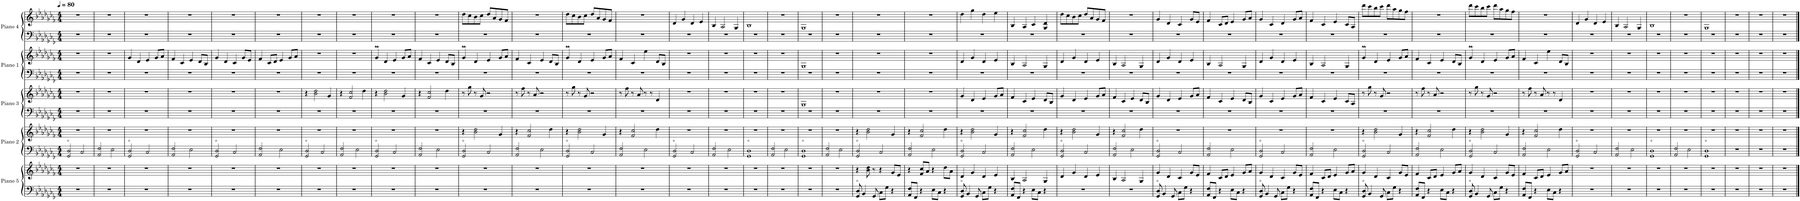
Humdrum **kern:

**kern	**kern	**kern	**kern	**kern	**kern	**kern	**kern	**kern	**kern
*part5	*part5	*part4	*part4	*part3	*part3	*part2	*part2	*part1	*part1
*staff10	*staff9	*staff8	*staff7	*staff6	*staff5	*staff4	*staff3	*staff2	*staff1
*I"Piano 5	*	*I"Piano 2	*	*I"Piano 3	*	*I"Piano 1	*	*I"Piano 4	*
*I'Pno. 5	*	*I'Pno. 2	*	*I'Pno. 3	*	*I'Pno. 1	*	*I'Pno. 4	*
*clefF4	*clefG2	*clefF4	*clefG2	*clefF4	*clefG2	*clefF4	*clefG2	*clefF4	*clefG2
*k[b-e-a-d-g-c-f-]	*k[b-e-a-d-g-c-f-]	*k[b-e-a-d-g-c-f-]	*k[b-e-a-d-g-c-f-]	*k[b-e-a-d-g-c-f-]	*k[b-e-a-d-g-c-f-]	*k[b-e-a-d-g-c-f-]	*k[b-e-a-d-g-c-f-]	*k[b-e-a-d-g-c-f-]	*k[b-e-a-d-g-c-f-]
*M4/4	*M4/4	*M4/4	*M4/4	*M4/4	*M4/4	*M4/4	*M4/4	*M4/4	*M4/4
*MM80	*MM80	*MM80	*MM80	*MM80	*MM80	*MM80	*MM80	*MM80	*MM80
=1	=1	=1	=1	=1	=1	=1	=1	=1	=1
!	!	!LO:TX:a:t=*	!	!	!	!	!	!	!
1r	1r	2GG-/ 2D-/	1r	1r	1r	1r	1r	1r	1r
.	.	2C-/	.	.	.	.	.	.	.
=2	=2	=2	=2	=2	=2	=2	=2	=2	=2
1r	1r	2AA-/ 2F-/	1r	1r	1r	1r	1r	1r	1r
.	.	2E-\	.	.	.	.	.	.	.
=3	=3	=3	=3	=3	=3	=3	=3	=3	=3
!	!	!LO:TX:a:t=*	!	!	!	!	!	!	!
1r	1r	2GG-/ 2D-/	1r	1r	1r	1r	4g-/	1r	1r
.	.	.	.	.	.	.	4d-/	.	.
.	.	2C-/	.	.	.	.	4e-/	.	.
.	.	.	.	.	.	.	8g-/L	.	.
.	.	.	.	.	.	.	8a-/J	.	.
=4	=4	=4	=4	=4	=4	=4	=4	=4	=4
1r	1r	2AA-/ 2F-/	1r	1r	1r	1r	4f-/	1r	1r
.	.	.	.	.	.	.	4c-/	.	.
.	.	2E-\	.	.	.	.	4e-/	.	.
.	.	.	.	.	.	.	8d-/L	.	.
.	.	.	.	.	.	.	8B-/J	.	.
=5	=5	=5	=5	=5	=5	=5	=5	=5	=5
!	!	!LO:TX:a:t=*	!	!	!	!	!	!	!
1r	1r	2GG-/ 2D-/	1r	1r	1r	1r	4g-/	1r	1r
.	.	.	.	.	.	.	4d-/	.	.
.	.	2C-/	.	.	.	.	4c-/	.	.
.	.	.	.	.	.	.	8g-/L	.	.
.	.	.	.	.	.	.	8e-/J	.	.
=6	=6	=6	=6	=6	=6	=6	=6	=6	=6
1r	1r	2AA-/ 2F-/	1r	1r	1r	1r	4f-/	1r	1r
.	.	.	.	.	.	.	8c-/L	.	.
.	.	.	.	.	.	.	8d-/J	.	.
.	.	2E-\	.	.	.	.	4e-/	.	.
.	.	.	.	.	.	.	8g-/L	.	.
.	.	.	.	.	.	.	8a-/J	.	.
=7	=7	=7	=7	=7	=7	=7	=7	=7	=7
!	!	!LO:TX:a:t=*	!	!	!	!	!	!	!
1r	1r	2GG-/ 2D-/	1r	1r	4r	1r	1r	1r	1r
.	.	.	.	.	2b-\ 2dd-\	.	.	.	.
.	.	2C-/	.	.	.	.	.	.	.
.	.	.	.	.	4g-/	.	.	.	.
=8	=8	=8	=8	=8	=8	=8	=8	=8	=8
1r	1r	2AA-/ 2F-/	1r	1r	4r	1r	1r	1r	1r
.	.	.	.	.	2f-/ 2cc-/	.	.	.	.
.	.	2E-\	.	.	.	.	.	.	.
.	.	.	.	.	4dd-\	.	.	.	.
=9	=9	=9	=9	=9	=9	=9	=9	=9	=9
!	!	!LO:TX:a:t=*	!	!	!	!	!	!	!
1r	1r	2GG-/ 2D-/	1r	1r	4r	1r	4g-M/	1r	1r
.	.	.	.	.	2b-\ 2dd-\	.	4d-/	.	.
.	.	2C-/	.	.	.	.	4e-/	.	.
.	.	.	.	.	4g-/	.	8g-/L	.	.
.	.	.	.	.	.	.	8a-/J	.	.
=10	=10	=10	=10	=10	=10	=10	=10	=10	=10
1r	1r	2AA-/ 2F-/	1r	1r	4r	1r	4f-/	1r	1r
.	.	.	.	.	2f-/ 2cc-/	.	4c-/	.	.
.	.	2E-\	.	.	.	.	4e-/	.	.
.	.	.	.	.	4dd-\	.	8d-/L	.	.
.	.	.	.	.	.	.	8B-/J	.	.
=11	=11	=11	=11	=11	=11	=11	=11	=11	=11
!	!	!LO:TX:a:t=*	!	!	!	!	!	!	!
1r	1r	2GG-/ 2D-/	4r	1r	8r	1r	4g-M/	1r	8dd-\L
.	.	.	.	.	8gg-\	.	.	.	8cc-\
.	.	.	2b-\ 2dd-\	.	8r	.	4d-/	.	8b-\
.	.	.	.	.	8g-/	.	.	.	8cc-\J
.	.	2C-/	.	.	2r	.	4e-/	.	8dd-/L
.	.	.	.	.	.	.	.	.	8a-/
.	.	.	4g-/	.	.	.	8g-/L	.	8g-/
.	.	.	.	.	.	.	8a-/J	.	8f-/J
=12	=12	=12	=12	=12	=12	=12	=12	=12	=12
1r	1r	2AA-/ 2F-/	4r	1r	8r	1r	4f-/	1r	1r
.	.	.	.	.	8ff-\	.	.	.	.
.	.	.	2f-/ 2cc-/	.	8r	.	4c-/	.	.
.	.	.	.	.	8a-/	.	.	.	.
.	.	2E-\	.	.	2r	.	4e-/	.	.
.	.	.	4dd-\	.	.	.	8d-/L	.	.
.	.	.	.	.	.	.	8B-/J	.	.
=13	=13	=13	=13	=13	=13	=13	=13	=13	=13
!	!	!LO:TX:a:t=*	!	!	!	!	!	!	!
1r	1r	2GG-/ 2D-/	4r	1r	8r	1r	4g-M/	1r	8dd-\L
.	.	.	.	.	8gg-\	.	.	.	8cc-\
.	.	.	2b-\ 2dd-\	.	8r	.	4d-/	.	8b-\
.	.	.	.	.	8g-/	.	.	.	8cc-\J
.	.	2C-/	.	.	2r	.	4e-/	.	8dd-/L
.	.	.	.	.	.	.	.	.	8a-/
.	.	.	4g-/	.	.	.	8g-/L	.	8g-/
.	.	.	.	.	.	.	8a-/J	.	8f-/J
=14	=14	=14	=14	=14	=14	=14	=14	=14	=14
1r	1r	2AA-/ 2F-/	4r	1r	8r	1r	4f-/	1r	1r
.	.	.	.	.	8ff-\	.	.	.	.
.	.	.	2f-/ 2cc-/	.	8r	.	4c-/	.	.
.	.	.	.	.	8a-/	.	.	.	.
.	.	2E-\	.	.	8r	.	4ee-\	.	.
.	.	.	.	.	8r	.	.	.	.
.	.	.	4dd-\	.	4d-/	.	8d-/L	.	.
.	.	.	.	.	.	.	8B-/J	.	.
=15	=15	=15	=15	=15	=15	=15	=15	=15	=15
!	!	!LO:TX:a:t=*	!	!	!	!	!	!	!
1r	1r	2GG-/ 2D-/	1r	1r	1r	1r	1r	1r	4d-/
.	.	.	.	.	.	.	.	.	4g-/
.	.	2C-/	.	.	.	.	.	.	4d-/
.	.	.	.	.	.	.	.	.	4e-/
=16	=16	=16	=16	=16	=16	=16	=16	=16	=16
1r	1r	2AA-/ 2F-/	1r	1r	1r	1r	1r	1r	4B-/
.	.	.	.	.	.	.	.	.	2A-/
.	.	2E-\	.	.	.	.	.	.	.
.	.	.	.	.	.	.	.	.	4G-/
=17	=17	=17	=17	=17	=17	=17	=17	=17	=17
!	!	!LO:TX:a:t=*	!	!	!	!	!	!	!
1r	1r	1GG- 1D-	1r	1r	1r	1r	1r	1r	1B-
=18	=18	=18	=18	=18	=18	=18	=18	=18	=18
1r	1r	2AA-/ 2F-/	1r	1r	1r	1r	1r	1r	1r
.	.	2E-\	.	.	.	.	.	.	.
=19	=19	=19	=19	=19	=19	=19	=19	=19	=19
!	!	!LO:TX:a:t=*	!	!	!	!	!	!	!
1r	1r	1GG- 1D-	1r	1r	1G-	1r	1G-	1r	1G-
=20	=20	=20	=20	=20	=20	=20	=20	=20	=20
1r	1r	2AA-/ 2F-/	1r	1r	1r	1r	1r	1r	1r
.	.	2E-\	.	.	.	.	.	.	.
=21	=21	=21	=21	=21	=21	=21	=21	=21	=21
!	!	!LO:TX:a:t=*	!	!	!	!	!	!	!
!LO:TX:a:t=*	!	!	!	!	!	!	!	!	!
8GG-/ 8D-/	4r	2GG-/ 2D-/	4r	1r	1r	1r	1r	1r	1r
4BB-/	.	.	.	.	.	.	.	.	.
.	8b-\ 8dd-\	.	2b-\ 2dd-\	.	.	.	.	.	.
8GG-/	8r	.	.	.	.	.	.	.	.
8C-\L	4r	2C-/	.	.	.	.	.	.	.
8G-\J	.	.	.	.	.	.	.	.	.
4r	8g-/L	.	4g-/	.	.	.	.	.	.
.	8e-/J	.	.	.	.	.	.	.	.
=22	=22	=22	=22	=22	=22	=22	=22	=22	=22
8AA-/ 8F-/L	4r	2AA-/ 2F-/	4r	1r	1r	1r	1r	1r	1r
8FF-/J	.	.	.	.	.	.	.	.	.
4r	8f-/ 8cc-/L	.	2f-/ 2cc-/	.	.	.	.	.	.
.	8a-/J	.	.	.	.	.	.	.	.
8E-\L	4r	2E-\	.	.	.	.	.	.	.
8C-\J	.	.	.	.	.	.	.	.	.
4r	8dd-\L	.	4dd-\	.	.	.	.	.	.
.	8a-\J	.	.	.	.	.	.	.	.
=23	=23	=23	=23	=23	=23	=23	=23	=23	=23
!	!	!LO:TX:a:t=*	!	!	!	!	!	!	!
!LO:TX:a:t=*	!	!	!	!	!	!	!	!	!
8GG-/ 8D-/	4d-/	2GG-/ 2D-/	4r	1r	4g-/	1r	4d-/	1r	4dd-\
4BB-/	.	.	.	.	.	.	.	.	.
.	4g-/	.	2b-\ 2dd-\	.	4d-/	.	4g-/	.	4gg-\
8GG-/	.	.	.	.	.	.	.	.	.
8C-\L	4d-/	2C-/	.	.	4e-/	.	4d-/	.	4dd-\
8G-\J	.	.	.	.	.	.	.	.	.
4r	4e-/	.	4g-/	.	8g-/L	.	4e-/	.	4ee-\
.	.	.	.	.	8a-/J	.	.	.	.
=24	=24	=24	=24	=24	=24	=24	=24	=24	=24
8AA-/ 8F-/L	4B-/	2AA-/ 2F-/	4r	1r	4f-/	1r	4B-/	1r	4B-/
8FF-/J	.	.	.	.	.	.	.	.	.
4r	2A-/	.	2f-/ 2cc-/	.	4c-/	.	2A-/	.	4A-/
8E-\L	.	2E-\	.	.	4e-/	.	.	.	4c-/
8C-\J	.	.	.	.	.	.	.	.	.
4r	4G-/	.	4dd-\	.	8d-/L	.	4G-/	.	4G-/ 4d-/
.	.	.	.	.	8B-/J	.	.	.	.
=25	=25	=25	=25	=25	=25	=25	=25	=25	=25
!	!	!LO:TX:a:t=*	!	!	!	!	!	!	!
1r	4d-/	2GG-/ 2D-/	4r	1r	4g-/	1r	4d-/	1r	8dd-\L
.	.	.	.	.	.	.	.	.	8cc-\
.	4g-/	.	2b-\ 2dd-\	.	4d-/	.	4g-/	.	8b-\
.	.	.	.	.	.	.	.	.	8cc-\J
.	4d-/	2C-/	.	.	4e-/	.	4d-/	.	8dd-/L
.	.	.	.	.	.	.	.	.	8a-/
.	4e-/	.	4g-/	.	8g-/L	.	4e-/	.	8g-/
.	.	.	.	.	8a-/J	.	.	.	8f-/J
=26	=26	=26	=26	=26	=26	=26	=26	=26	=26
1r	4B-/	2AA-/ 2F-/	4r	1r	4f-/	1r	4B-/	1r	1r
.	2A-/	.	2f-/ 2cc-/	.	4c-/	.	2A-/	.	.
.	.	2E-\	.	.	4e-/	.	.	.	.
.	4G-/	.	4dd-\	.	8d-/L	.	4G-/	.	.
.	.	.	.	.	8B-/J	.	.	.	.
=27	=27	=27	=27	=27	=27	=27	=27	=27	=27
!	!	!LO:TX:a:t=*	!	!	!	!	!	!	!
!LO:TX:a:t=*	!	!	!	!	!	!	!	!	!
8GG-/ 8D-/	4g-/	2GG-/ 2D-/	1r	1r	4g-/	1r	4d-/	1r	4g-/
4BB-/	.	.	.	.	.	.	.	.	.
.	4d-/	.	.	.	4d-/	.	4g-/	.	4d-/
8GG-/	.	.	.	.	.	.	.	.	.
8C-\L	4c-/	2C-/	.	.	4e-/	.	4d-/	.	4c-/
8G-\J	.	.	.	.	.	.	.	.	.
4r	8g-/L	.	.	.	8g-/L	.	4e-/	.	8g-/L
.	8e-/J	.	.	.	8a-/J	.	.	.	8e-/J
=28	=28	=28	=28	=28	=28	=28	=28	=28	=28
8AA-/ 8F-/L	4f-/	2AA-/ 2F-/	1r	1r	4f-/	1r	4B-/	1r	4f-/
8FF-/J	.	.	.	.	.	.	.	.	.
4r	8c-/L	.	.	.	4c-/	.	2A-/	.	8c-/L
.	8d-/J	.	.	.	.	.	.	.	8d-/J
8E-\L	4e-/	2E-\	.	.	4e-/	.	.	.	4e-/
8C-\J	.	.	.	.	.	.	.	.	.
4r	8g-/L	.	.	.	8d-/L	.	4G-/	.	8g-/L
.	8a-/J	.	.	.	8B-/J	.	.	.	8a-/J
=29	=29	=29	=29	=29	=29	=29	=29	=29	=29
!	!	!LO:TX:a:t=*	!	!	!	!	!	!	!
!LO:TX:a:t=*	!	!	!	!	!	!	!	!	!
8GG-/ 8D-/	4g-/	2GG-/ 2D-/	1r	1r	4g-/	1r	4d-/	1r	4g-/
4BB-/	.	.	.	.	.	.	.	.	.
.	4d-/	.	.	.	4c-/	.	4g-/	.	4c-/
8GG-/	.	.	.	.	.	.	.	.	.
8C-\L	4c-/	2C-/	.	.	4e-/	.	4d-/	.	4d-/
8G-\J	.	.	.	.	.	.	.	.	.
4r	8g-/L	.	.	.	8g-/L	.	4e-/	.	8g-/L
.	8e-/J	.	.	.	8a-/J	.	.	.	8a-/J
=30	=30	=30	=30	=30	=30	=30	=30	=30	=30
8AA-/ 8F-/L	4f-/	2AA-/ 2F-/	1r	1r	4f-/	1r	4B-/	1r	4f-/
8FF-/J	.	.	.	.	.	.	.	.	.
4r	8c-/L	.	.	.	4c-/	.	2A-/	.	4c-/
.	8d-/J	.	.	.	.	.	.	.	.
8E-\L	4e-/	2E-\	.	.	4e-/	.	.	.	4e-/
8C-\J	.	.	.	.	.	.	.	.	.
4r	8g-/L	.	.	.	8c-/L	.	4G-/	.	8c-/L
.	8a-/J	.	.	.	8A-/J	.	.	.	8A-/J
=31	=31	=31	=31	=31	=31	=31	=31	=31	=31
!	!	!LO:TX:a:t=*	!	!	!	!	!	!	!
!LO:TX:a:t=*	!	!	!	!	!	!	!	!	!
8GG-/ 8D-/	4g-/	2GG-/ 2D-/	4r	1r	8r	1r	4g-M/	1r	8ddd-\L
4BB-/	.	.	.	.	8gg-\	.	.	.	8ccc-\
.	4d-/	.	2b-\ 2dd-\	.	8r	.	4d-/	.	8bb-\
8GG-/	.	.	.	.	8g-/	.	.	.	8ccc-\J
8C-\L	4c-/	2C-/	.	.	2r	.	4e-/	.	8ddd-\L
8G-\J	.	.	.	.	.	.	.	.	8aa-\
4r	8g-/L	.	4g-/	.	.	.	8g-/L	.	8gg-\
.	8e-/J	.	.	.	.	.	8a-/J	.	8ff-\J
=32	=32	=32	=32	=32	=32	=32	=32	=32	=32
8AA-/ 8F-/L	4f-/	2AA-/ 2F-/	4r	1r	8r	1r	4f-/	1r	1r
8FF-/J	.	.	.	.	8ff-\	.	.	.	.
4r	8c-/L	.	2f-/ 2cc-/	.	8r	.	4c-/	.	.
.	8d-/J	.	.	.	8a-/	.	.	.	.
8E-\L	4e-/	2E-\	.	.	2r	.	4e-/	.	.
8C-\J	.	.	.	.	.	.	.	.	.
4r	8g-/L	.	4dd-\	.	.	.	8d-/L	.	.
.	8a-/J	.	.	.	.	.	8B-/J	.	.
=33	=33	=33	=33	=33	=33	=33	=33	=33	=33
!	!	!LO:TX:a:t=*	!	!	!	!	!	!	!
!LO:TX:a:t=*	!	!	!	!	!	!	!	!	!
8GG-/ 8D-/	4g-/	2GG-/ 2D-/	4r	1r	8r	1r	4g-M/	1r	8ddd-\L
4BB-/	.	.	.	.	8gg-\	.	.	.	8ccc-\
.	4d-/	.	2b-\ 2dd-\	.	8r	.	4d-/	.	8bb-\
8GG-/	.	.	.	.	8g-/	.	.	.	8ccc-\J
8C-\L	4c-/	2C-/	.	.	2r	.	4e-/	.	8ddd-\L
8G-\J	.	.	.	.	.	.	.	.	8aa-\
4r	8g-/L	.	4g-/	.	.	.	8g-/L	.	8gg-\
.	8e-/J	.	.	.	.	.	8a-/J	.	8ff-\J
=34	=34	=34	=34	=34	=34	=34	=34	=34	=34
8AA-/ 8F-/L	4f-/	2AA-/ 2F-/	4r	1r	8r	1r	4f-/	1r	1r
8FF-/J	.	.	.	.	8ff-\	.	.	.	.
4r	8c-/L	.	2f-/ 2cc-/	.	8r	.	4c-/	.	.
.	8d-/J	.	.	.	8a-/	.	.	.	.
8E-\L	4e-/	2E-\	.	.	8r	.	4ee-\	.	.
8C-\J	.	.	.	.	8r	.	.	.	.
4r	8g-/L	.	4dd-\	.	4d-/	.	8d-/L	.	.
.	8a-/J	.	.	.	.	.	8B-/J	.	.
=35	=35	=35	=35	=35	=35	=35	=35	=35	=35
!	!	!LO:TX:a:t=*	!	!	!	!	!	!	!
1r	1r	2GG-/ 2D-/	1r	1r	1r	1r	1r	1r	4d-/
.	.	.	.	.	.	.	.	.	4g-/
.	.	2C-/	.	.	.	.	.	.	4d-/
.	.	.	.	.	.	.	.	.	4e-/
=36	=36	=36	=36	=36	=36	=36	=36	=36	=36
1r	1r	2AA-/ 2F-/	1r	1r	1r	1r	1r	1r	4B-/
.	.	.	.	.	.	.	.	.	2A-/
.	.	2E-\	.	.	.	.	.	.	.
.	.	.	.	.	.	.	.	.	4G-/
=37	=37	=37	=37	=37	=37	=37	=37	=37	=37
!	!	!LO:TX:a:t=*	!	!	!	!	!	!	!
1r	1r	1GG- 1D-	1r	1r	1r	1r	1r	1r	1B-
=38	=38	=38	=38	=38	=38	=38	=38	=38	=38
1r	1r	2AA-/ 2F-/	1r	1r	1r	1r	1r	1r	1r
.	.	2E-\	.	.	.	.	.	.	.
=39	=39	=39	=39	=39	=39	=39	=39	=39	=39
!	!	!LO:TX:a:t=*	!	!	!	!	!	!	!
1r	1r	1GG- 1D-	1r	1r	1r	1r	1r	1r	1G-
=40	=40	=40	=40	=40	=40	=40	=40	=40	=40
1r	1r	1r	1r	1r	1r	1r	1r	1r	1r
=41	=41	=41	=41	=41	=41	=41	=41	=41	=41
1r	1r	1r	1r	1r	1r	1r	1r	1r	1r
=42	=42	=42	=42	=42	=42	=42	=42	=42	=42
1r	1r	1r	1r	1r	1r	1r	1r	1r	1r
==	==	==	==	==	==	==	==	==	==
*-	*-	*-	*-	*-	*-	*-	*-	*-	*-
